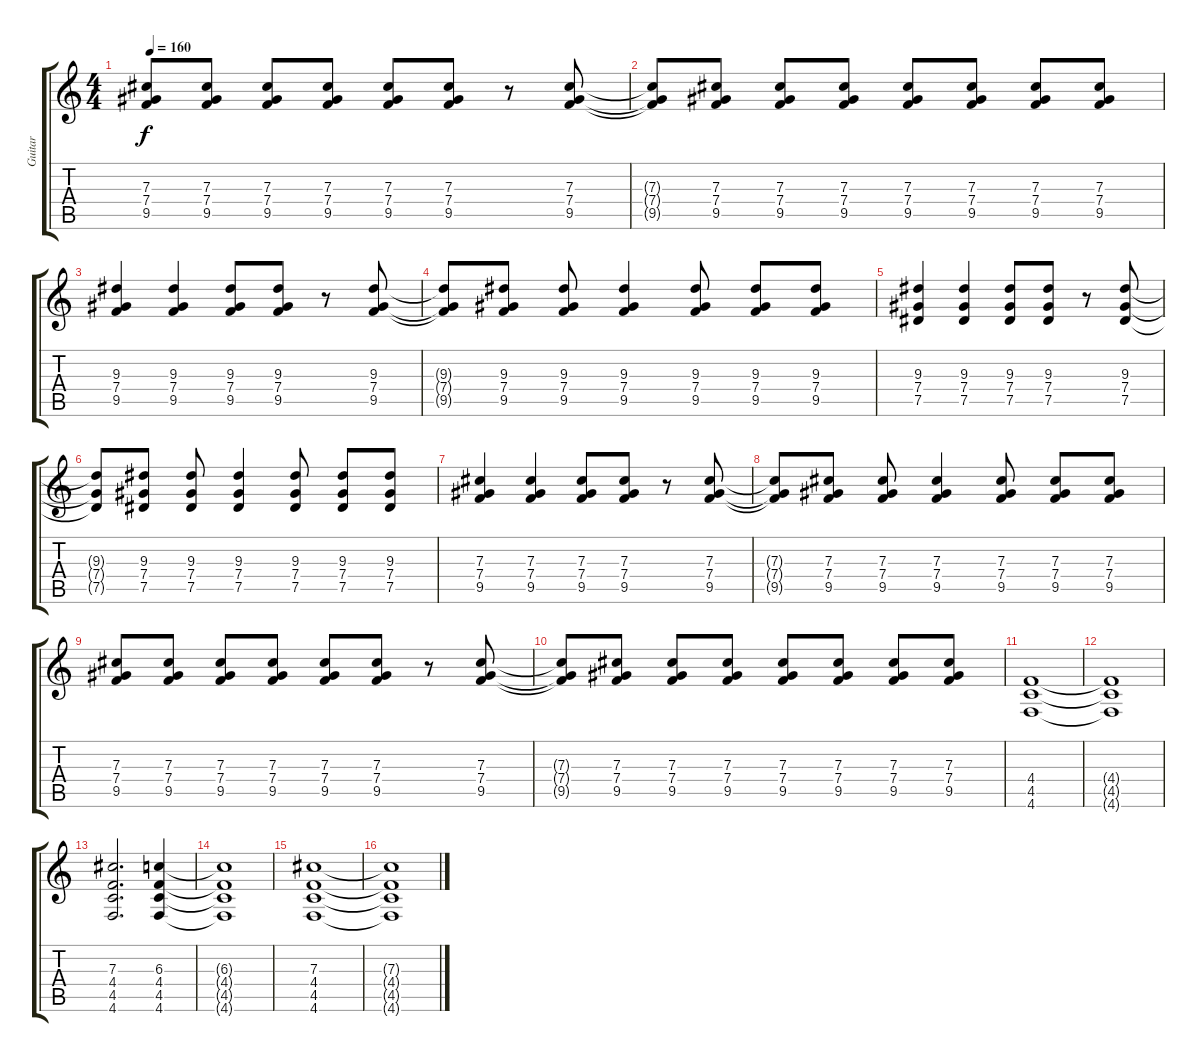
\track ("Guitar" "Guitar") {instrument distortionguitar}
\staff {score tabs}
\tuning (Eb4 Bb3 Gb3 Db3 Ab2 Db2) {hide}
\ts (4 4)
\tempo 160
\clef g2
\ks c
(7.3 7.4 9.5).8{dy f} (7.3 7.4 9.5).8 (7.3 7.4 9.5).8 (7.3 7.4 9.5).8 (7.3 7.4 9.5).8 (7.3 7.4 9.5).8 r.8 (7.3 7.4 9.5).8 |
(7.3{t} 7.4{t} 9.5{t}).8 (7.3 7.4 9.5).8 (7.3 7.4 9.5).8 (7.3 7.4 9.5).8 (7.3 7.4 9.5).8 (7.3 7.4 9.5).8 (7.3 7.4 9.5).8 (7.3 7.4 9.5).8 |
(9.3 7.4 9.5).4 (9.3 7.4 9.5).4 (9.3 7.4 9.5).8 (9.3 7.4 9.5).8 r.8 (9.3 7.4 9.5).8 |
(9.3{t} 7.4{t} 9.5{t}).8 (9.3 7.4 9.5).8 (9.3 7.4 9.5).8 (9.3 7.4 9.5).4 (9.3 7.4 9.5).8 (9.3 7.4 9.5).8 (9.3 7.4 9.5).8 |
(9.3 7.4 7.5).4 (9.3 7.4 7.5).4 (9.3 7.4 7.5).8 (9.3 7.4 7.5).8 r.8 (9.3 7.4 7.5).8 |
(9.3{t} 7.4{t} 7.5{t}).8 (9.3 7.4 7.5).8 (9.3 7.4 7.5).8 (9.3 7.4 7.5).4 (9.3 7.4 7.5).8 (9.3 7.4 7.5).8 (9.3 7.4 7.5).8 |
(7.3 7.4 9.5).4 (7.3 7.4 9.5).4 (7.3 7.4 9.5).8 (7.3 7.4 9.5).8 r.8 (7.3 7.4 9.5).8 |
(7.3{t} 7.4{t} 9.5{t}).8 (7.3 7.4 9.5).8 (7.3 7.4 9.5).8 (7.3 7.4 9.5).4 (7.3 7.4 9.5).8 (7.3 7.4 9.5).8 (7.3 7.4 9.5).8 |
(7.3 7.4 9.5).8 (7.3 7.4 9.5).8 (7.3 7.4 9.5).8 (7.3 7.4 9.5).8 (7.3 7.4 9.5).8 (7.3 7.4 9.5).8 r.8 (7.3 7.4 9.5).8 |
(7.3{t} 7.4{t} 9.5{t}).8 (7.3 7.4 9.5).8 (7.3 7.4 9.5).8 (7.3 7.4 9.5).8 (7.3 7.4 9.5).8 (7.3 7.4 9.5).8 (7.3 7.4 9.5).8 (7.3 7.4 9.5).8 |
(4.4 4.5 4.6).1{volume 13} |
(4.4{t} 4.5{t} 4.6{t}).1 |
(7.3 4.4 4.5 4.6).2{d} (6.3 4.4 4.5 4.6).4 |
(6.3{t} 4.4{t} 4.5{t} 4.6{t}).1 |
(7.3 4.4 4.5 4.6).1 |
(7.3{t} 4.4{t} 4.5{t} 4.6{t}).1
